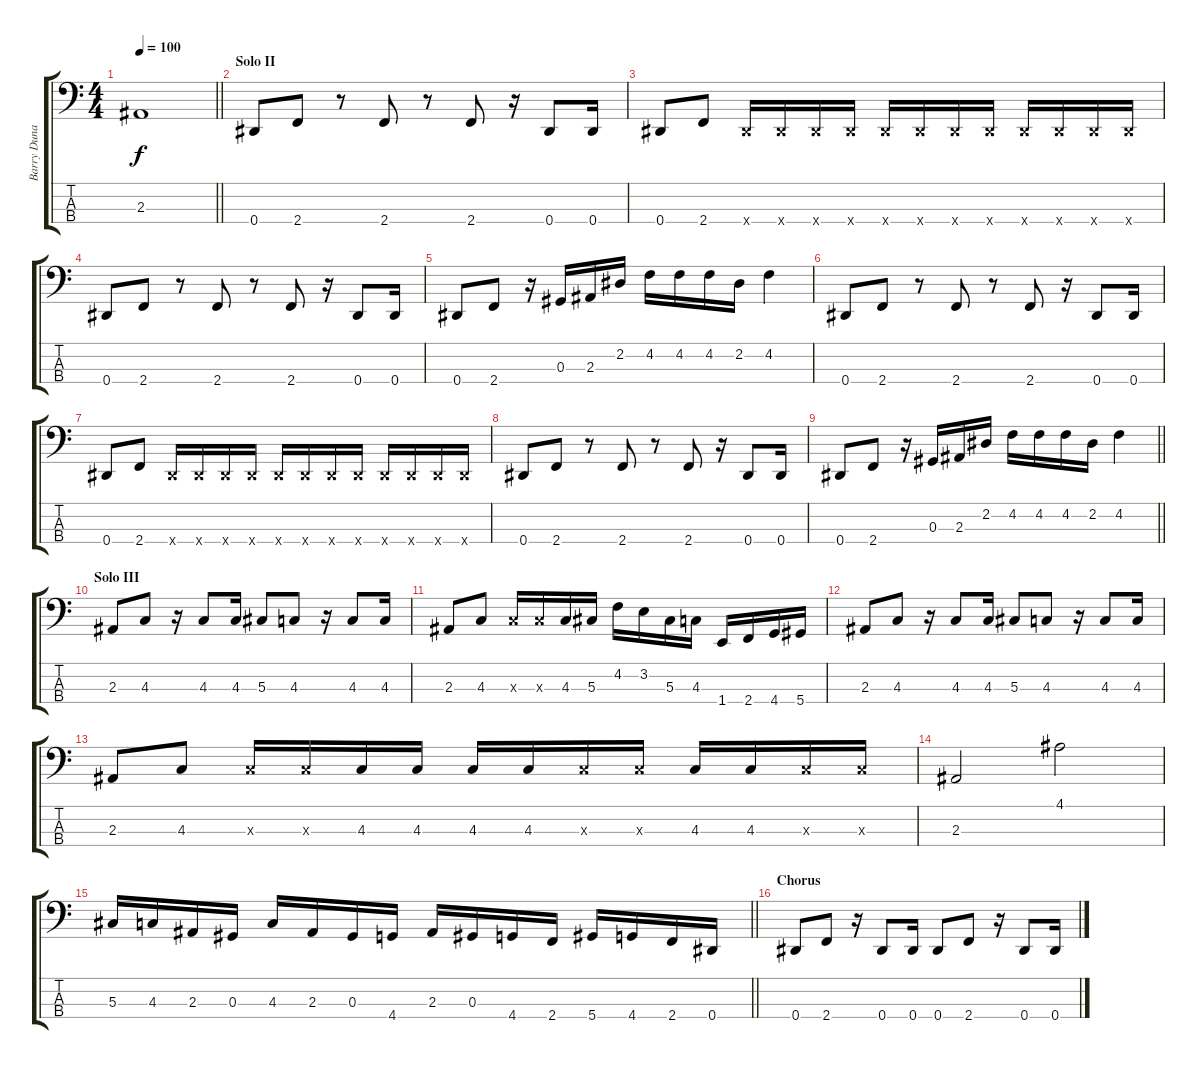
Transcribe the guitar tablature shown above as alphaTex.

\track ("Barry Dunaway " "Barry Duna") {instrument electricbassfinger}
\staff {score tabs}
\tuning (Gb2 Db2 Ab1 Eb1) {hide}
\ts (4 4)
\tempo 100
\clef f4
\barLineRight lightlight
\ks c
2.3{t}.1{dy f} |
\section ("" "Solo II")
0.4.8 2.4.8 r.8 2.4.8 r.8 2.4.8 r.16 0.4.8 0.4.16 |
0.4.8 2.4.8 0.4{x}.16 0.4{x}.16 0.4{x}.16 0.4{x}.16 0.4{x}.16 0.4{x}.16 0.4{x}.16 0.4{x}.16 0.4{x}.16 0.4{x}.16 0.4{x}.16 0.4{x}.16 |
0.4.8 2.4.8 r.8 2.4.8 r.8 2.4.8 r.16 0.4.8 0.4.16 |
0.4.8 2.4.8 r.16 0.3.16 2.3.16 2.2.16 4.2.16 4.2.16 4.2.16 2.2.16 4.2.4 |
0.4.8 2.4.8 r.8 2.4.8 r.8 2.4.8 r.16 0.4.8 0.4.16 |
0.4.8 2.4.8 0.4{x}.16 0.4{x}.16 0.4{x}.16 0.4{x}.16 0.4{x}.16 0.4{x}.16 0.4{x}.16 0.4{x}.16 0.4{x}.16 0.4{x}.16 0.4{x}.16 0.4{x}.16 |
0.4.8 2.4.8 r.8 2.4.8 r.8 2.4.8 r.16 0.4.8 0.4.16 |
\barLineRight lightlight
0.4.8 2.4.8 r.16 0.3.16 2.3.16 2.2.16 4.2.16 4.2.16 4.2.16 2.2.16 4.2.4 |
\section ("" "Solo III")
2.3.8 4.3.8 r.16 4.3.8 4.3.16 5.3.8 4.3.8 r.16 4.3.8 4.3.16 |
2.3.8 4.3.8 4.3{x}.16 4.3{x}.16 4.3.16 5.3.16 4.2.16 3.2.16 5.3.16 4.3.16 1.4.16 2.4.16 4.4.16 5.4.16 |
2.3.8 4.3.8 r.16 4.3.8 4.3.16 5.3.8 4.3.8 r.16 4.3.8 4.3.16 |
2.3.8 4.3.8 4.3{x}.16 4.3{x}.16 4.3.16 4.3.16 4.3.16 4.3.16 4.3{x}.16 4.3{x}.16 4.3.16 4.3.16 4.3{x}.16 4.3{x}.16 |
2.3.2 4.1.2 |
\barLineRight lightlight
5.3.16 4.3.16 2.3.16 0.3.16 4.3.16 2.3.16 0.3.16 4.4.16 2.3.16 0.3.16 4.4.16 2.4.16 5.4.16 4.4.16 2.4.16 0.4.16 |
\section ("" "Chorus")
0.4.8 2.4.8 r.16 0.4.8 0.4.16 0.4.8 2.4.8 r.16 0.4.8 0.4.16
